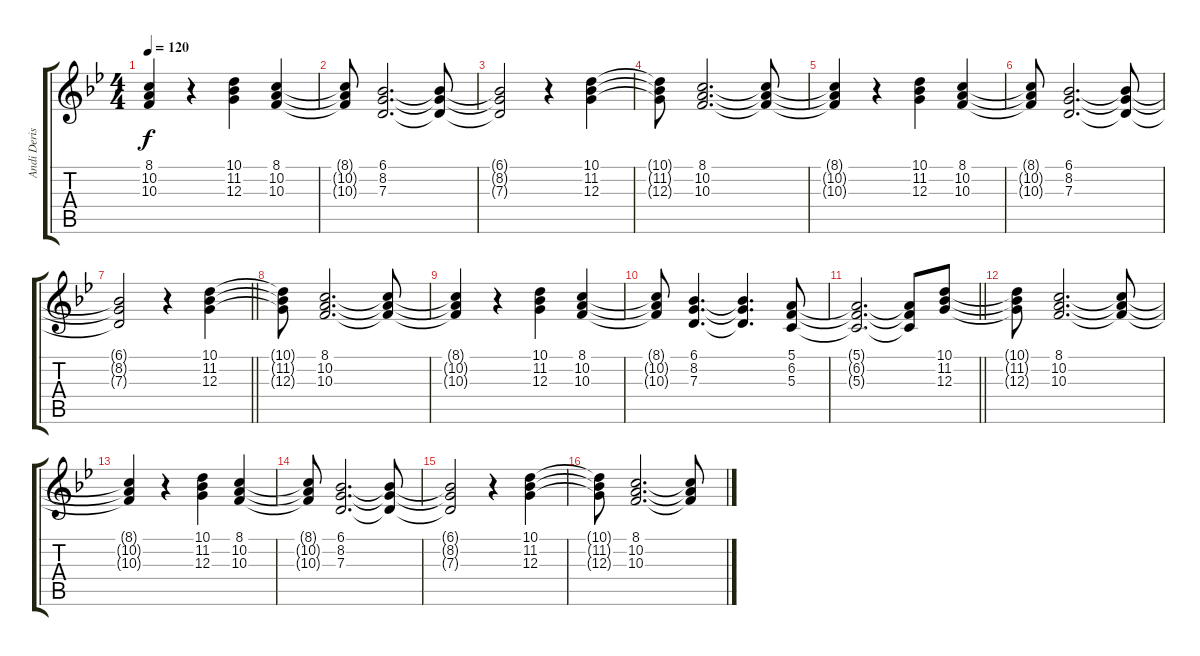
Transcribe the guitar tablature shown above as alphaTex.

\track ("Andi Deris" "Andi Deris") {instrument lead1square}
\staff {score tabs}
\tuning (E4 B3 G3 D3 A2 E2) {hide}
\ts (4 4)
\tempo 120
\clef g2
\ks gminor
(8.1{t} 10.2{t} 10.3{t}).4{dy f} r.4 (10.1 11.2 12.3).4 (8.1 10.2 10.3).4 |
(8.1{t} 10.2{t} 10.3{t}).8 (6.1 8.2 7.3).2{d} (6.1{t} 8.2{t} 7.3{t}).8 |
(6.1{t} 8.2{t} 7.3{t}).2 r.4 (10.1 11.2 12.3).4 |
(10.1{t} 11.2{t} 12.3{t}).8 (8.1 10.2 10.3).2{d} (8.1{t} 10.2{t} 10.3{t}).8 |
(8.1{t} 10.2{t} 10.3{t}).4 r.4 (10.1 11.2 12.3).4 (8.1 10.2 10.3).4 |
(8.1{t} 10.2{t} 10.3{t}).8 (6.1 8.2 7.3).2{d} (6.1{t} 8.2{t} 7.3{t}).8 |
\barLineRight lightlight
(6.1{t} 8.2{t} 7.3{t}).2 r.4 (10.1 11.2 12.3).4 |
(10.1{t} 11.2{t} 12.3{t}).8 (8.1 10.2 10.3).2{d} (8.1{t} 10.2{t} 10.3{t}).8 |
(8.1{t} 10.2{t} 10.3{t}).4 r.4 (10.1 11.2 12.3).4 (8.1 10.2 10.3).4 |
(8.1{t} 10.2{t} 10.3{t}).8 (6.1 8.2 7.3).4{d} (6.1{t} 8.2{t} 7.3{t}).4{d} (5.1 6.2 5.3).8 |
\barLineRight lightlight
(5.1{t} 6.2{t} 5.3{t}).2{d} (5.1{t} 6.2{t} 5.3{t}).8 (10.1 11.2 12.3).8 |
(10.1{t} 11.2{t} 12.3{t}).8 (8.1 10.2 10.3).2{d} (8.1{t} 10.2{t} 10.3{t}).8 |
(8.1{t} 10.2{t} 10.3{t}).4 r.4 (10.1 11.2 12.3).4 (8.1 10.2 10.3).4 |
(8.1{t} 10.2{t} 10.3{t}).8 (6.1 8.2 7.3).2{d} (6.1{t} 8.2{t} 7.3{t}).8 |
(6.1{t} 8.2{t} 7.3{t}).2 r.4 (10.1 11.2 12.3).4 |
(10.1{t} 11.2{t} 12.3{t}).8 (8.1 10.2 10.3).2{d} (8.1{t} 10.2{t} 10.3{t}).8
